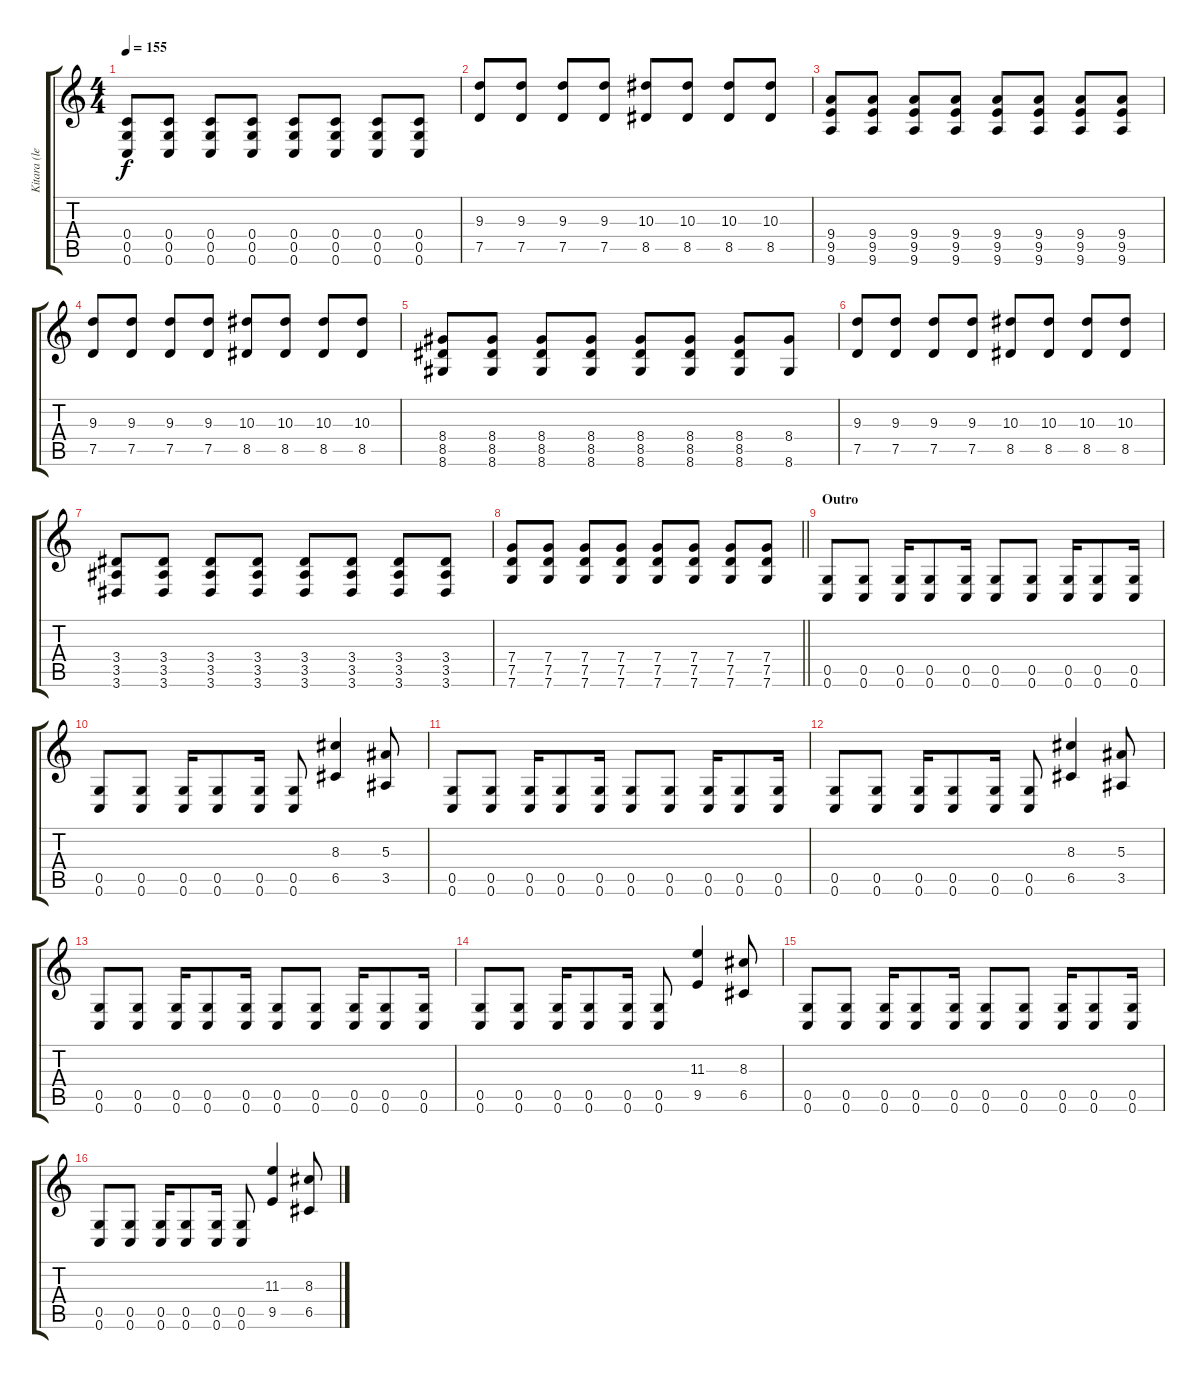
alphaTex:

\track ("Kitara (lead)" "Kitara (le") {instrument distortionguitar}
\staff {score tabs}
\tuning (D4 A3 F3 C3 G2 C2) {hide}
\ts (4 4)
\tempo 155
\clef g2
\ks c
(0.4 0.5 0.6).8{dy f} (0.4 0.5 0.6).8 (0.4 0.5 0.6).8 (0.4 0.5 0.6).8 (0.4 0.5 0.6).8 (0.4 0.5 0.6).8 (0.4 0.5 0.6).8 (0.4 0.5 0.6).8 |
(9.3 7.5).8 (9.3 7.5).8 (9.3 7.5).8 (9.3 7.5).8 (10.3 8.5).8 (10.3 8.5).8 (10.3 8.5).8 (10.3 8.5).8 |
(9.4 9.5 9.6).8 (9.4 9.5 9.6).8 (9.4 9.5 9.6).8 (9.4 9.5 9.6).8 (9.4 9.5 9.6).8 (9.4 9.5 9.6).8 (9.4 9.5 9.6).8 (9.4 9.5 9.6).8 |
(9.3 7.5).8 (9.3 7.5).8 (9.3 7.5).8 (9.3 7.5).8 (10.3 8.5).8 (10.3 8.5).8 (10.3 8.5).8 (10.3 8.5).8 |
(8.4 8.5 8.6).8 (8.4 8.5 8.6).8 (8.4 8.5 8.6).8 (8.4 8.5 8.6).8 (8.4 8.5 8.6).8 (8.4 8.5 8.6).8 (8.4 8.5 8.6).8 (8.4 8.6).8 |
(9.3 7.5).8 (9.3 7.5).8 (9.3 7.5).8 (9.3 7.5).8 (10.3 8.5).8 (10.3 8.5).8 (10.3 8.5).8 (10.3 8.5).8 |
(3.4 3.5 3.6).8 (3.4 3.5 3.6).8 (3.4 3.5 3.6).8 (3.4 3.5 3.6).8 (3.4 3.5 3.6).8 (3.4 3.5 3.6).8 (3.4 3.5 3.6).8 (3.4 3.5 3.6).8 |
\barLineRight lightlight
(7.4 7.5 7.6).8 (7.4 7.5 7.6).8 (7.4 7.5 7.6).8 (7.4 7.5 7.6).8 (7.4 7.5 7.6).8 (7.4 7.5 7.6).8 (7.4 7.5 7.6).8 (7.4 7.5 7.6).8 |
\section ("" "Outro")
(0.5 0.6).8 (0.5 0.6).8 (0.5 0.6).16 (0.5 0.6).8 (0.5 0.6).16 (0.5 0.6).8 (0.5 0.6).8 (0.5 0.6).16 (0.5 0.6).8 (0.5 0.6).16 |
(0.5 0.6).8 (0.5 0.6).8 (0.5 0.6).16 (0.5 0.6).8 (0.5 0.6).16 (0.5 0.6).8 (8.3 6.5).4 (5.3 3.5).8 |
(0.5 0.6).8 (0.5 0.6).8 (0.5 0.6).16 (0.5 0.6).8 (0.5 0.6).16 (0.5 0.6).8 (0.5 0.6).8 (0.5 0.6).16 (0.5 0.6).8 (0.5 0.6).16 |
(0.5 0.6).8 (0.5 0.6).8 (0.5 0.6).16 (0.5 0.6).8 (0.5 0.6).16 (0.5 0.6).8 (8.3 6.5).4 (5.3 3.5).8 |
(0.5 0.6).8 (0.5 0.6).8 (0.5 0.6).16 (0.5 0.6).8 (0.5 0.6).16 (0.5 0.6).8 (0.5 0.6).8 (0.5 0.6).16 (0.5 0.6).8 (0.5 0.6).16 |
(0.5 0.6).8 (0.5 0.6).8 (0.5 0.6).16 (0.5 0.6).8 (0.5 0.6).16 (0.5 0.6).8 (11.3 9.5).4 (8.3 6.5).8 |
(0.5 0.6).8 (0.5 0.6).8 (0.5 0.6).16 (0.5 0.6).8 (0.5 0.6).16 (0.5 0.6).8 (0.5 0.6).8 (0.5 0.6).16 (0.5 0.6).8 (0.5 0.6).16 |
(0.5 0.6).8 (0.5 0.6).8 (0.5 0.6).16 (0.5 0.6).8 (0.5 0.6).16 (0.5 0.6).8 (11.3 9.5).4 (8.3 6.5).8
